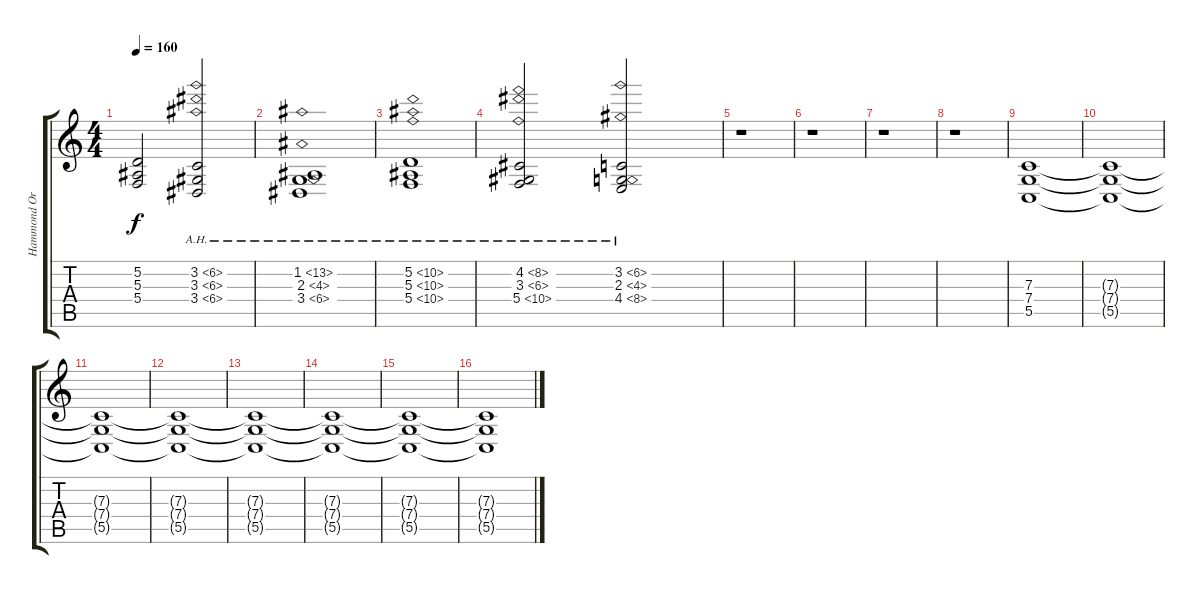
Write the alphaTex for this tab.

\track ("Hammond Organ" "Hammond Or") {instrument drawbarorgan}
\staff {score tabs}
\tuning (D4 A3 F3 C3 G2 D2) {hide}
\ts (4 4)
\tempo 160
\clef g2
\ks c
(5.2{t} 5.3{t} 5.4{t}).2{dy f} (3.2{ah 3} 3.3{ah 3} 3.4{ah 3}).2 |
(1.2{ah 12} 2.3{ah 2} 3.4{ah 3}).1 |
(5.2{ah 5} 5.3{ah 5} 5.4{ah 5}).1 |
(4.2{ah 4} 3.3{ah 3} 5.4{ah 5}).2 (3.2{ah 3} 2.3{ah 2} 4.4{ah 4}).2 |
r.1 |
r.1 |
r.1 |
r.1 |
(7.3 7.4 5.5).1 |
(7.3{t} 7.4{t} 5.5{t}).1 |
(7.3{t} 7.4{t} 5.5{t}).1 |
(7.3{t} 7.4{t} 5.5{t}).1 |
(7.3{t} 7.4{t} 5.5{t}).1 |
(7.3{t} 7.4{t} 5.5{t}).1 |
(7.3{t} 7.4{t} 5.5{t}).1 |
(7.3{t} 7.4{t} 5.5{t}).1
